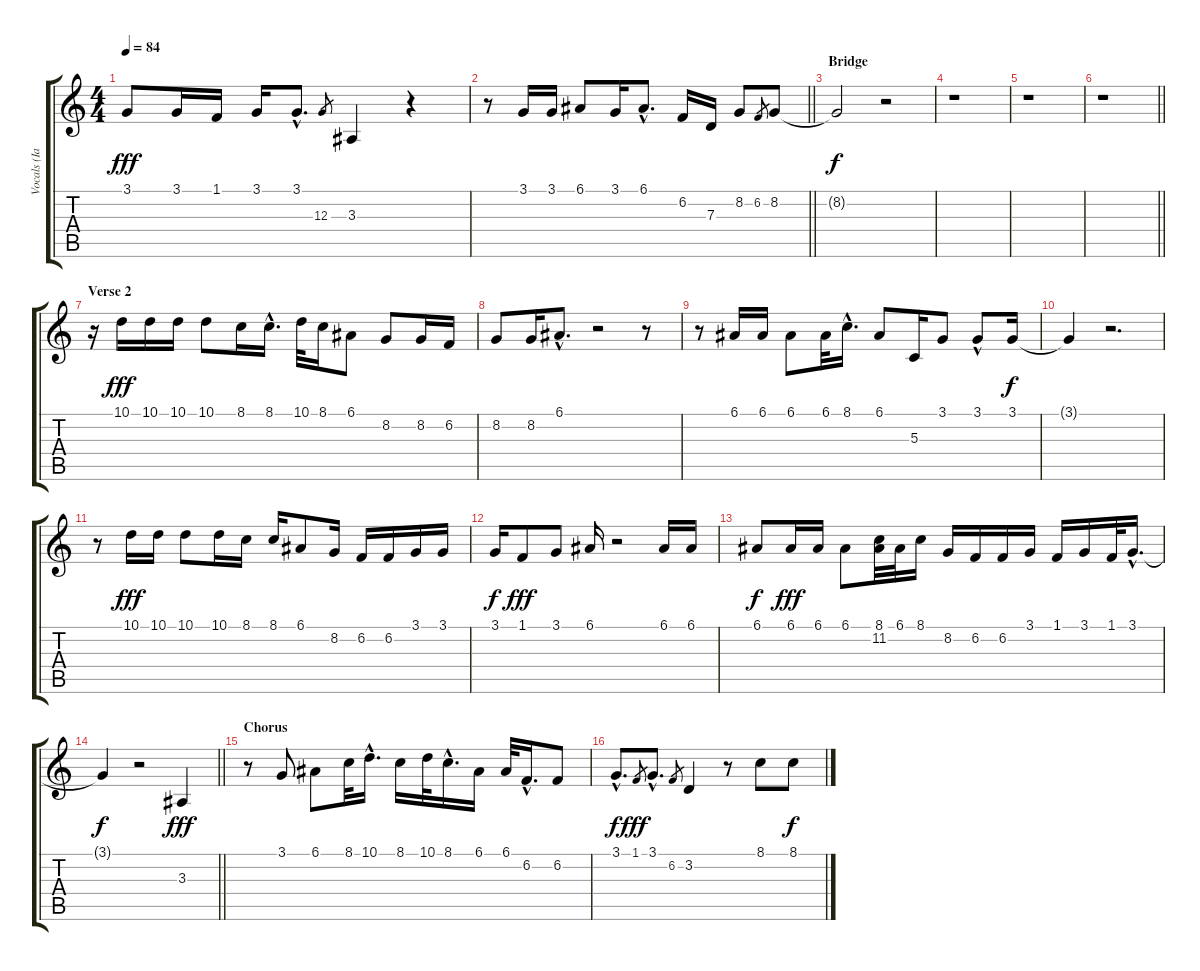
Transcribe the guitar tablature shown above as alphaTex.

\track ("Vocals (Ian Anderson)" "Vocals (Ia") {instrument lead6voice}
\staff {score tabs}
\tuning (E4 B3 G3 D3 A2 E2) {hide}
\ts (4 4)
\tempo 84
\clef g2
\ks c
3.1.8{dy fff} 3.1.16 1.1.16 3.1.16 3.1{hac}.8{d} 12.3.8{gr} 3.3.4 r.4 |
\barLineRight lightlight
r.8 3.1.16 3.1.16 6.1.8 3.1.16 6.1{hac}.8{d} 6.2.16 7.3.16 8.2.8 6.2.8{gr} 8.2.8 |
\section ("" "Bridge")
8.2{t}.2{dy f} r.2 |
r.1 |
r.1 |
\barLineRight lightlight
r.1 |
\section ("" "Verse 2")
r.16 10.1.16{dy fff} 10.1.16 10.1.16 10.1.8 8.1.16 8.1{hac}.16{d} 10.1.32 8.1.16 6.1.8 8.2.8 8.2.16 6.2.16 |
8.2.8 8.2.16 6.1{hac}.8{d} r.2 r.8 |
r.8 6.1.16 6.1.16 6.1.8 6.1.32 8.1{hac}.16{d} 6.1.8 5.3.16 3.1.8 3.1{hac}.8 3.1.16{dy f} |
3.1{t}.4 r.2{d} |
r.8 10.1.16{dy fff} 10.1.16 10.1.8 10.1.16 8.1.16 8.1.16 6.1.8 8.2.16 6.2.16 6.2.16 3.1.16 3.1.16 |
3.1.16{dy f} 1.1.8{dy fff} 3.1.8 6.1.16 r.2 6.1.16 6.1.16 |
6.1.8{dy f} 6.1.16{dy fff} 6.1.16 6.1.8 (8.1 11.2).32 6.1.32 8.1.16 8.2.16 6.2.16 6.2.16 3.1.16 1.1.16 3.1.16 1.1.32 3.1{hac}.16{d} |
\barLineRight lightlight
3.1{t}.4{dy f} r.2 3.3.4{dy fff} |
\section ("" "Chorus")
r.8 3.1.8 6.1.8 8.1.32 10.1{hac}.16{d} 8.1.16 10.1.32 8.1{hac}.16{d} 6.1.16 6.1.32 6.2{hac}.16{d} 6.2.8 |
3.1{hac}.8{d dy f} 1.1.8{gr dy fff} 3.1{hac}.8{d} 6.2.8{gr} 3.2.4 r.8 8.1.8 8.1.8{dy f}
